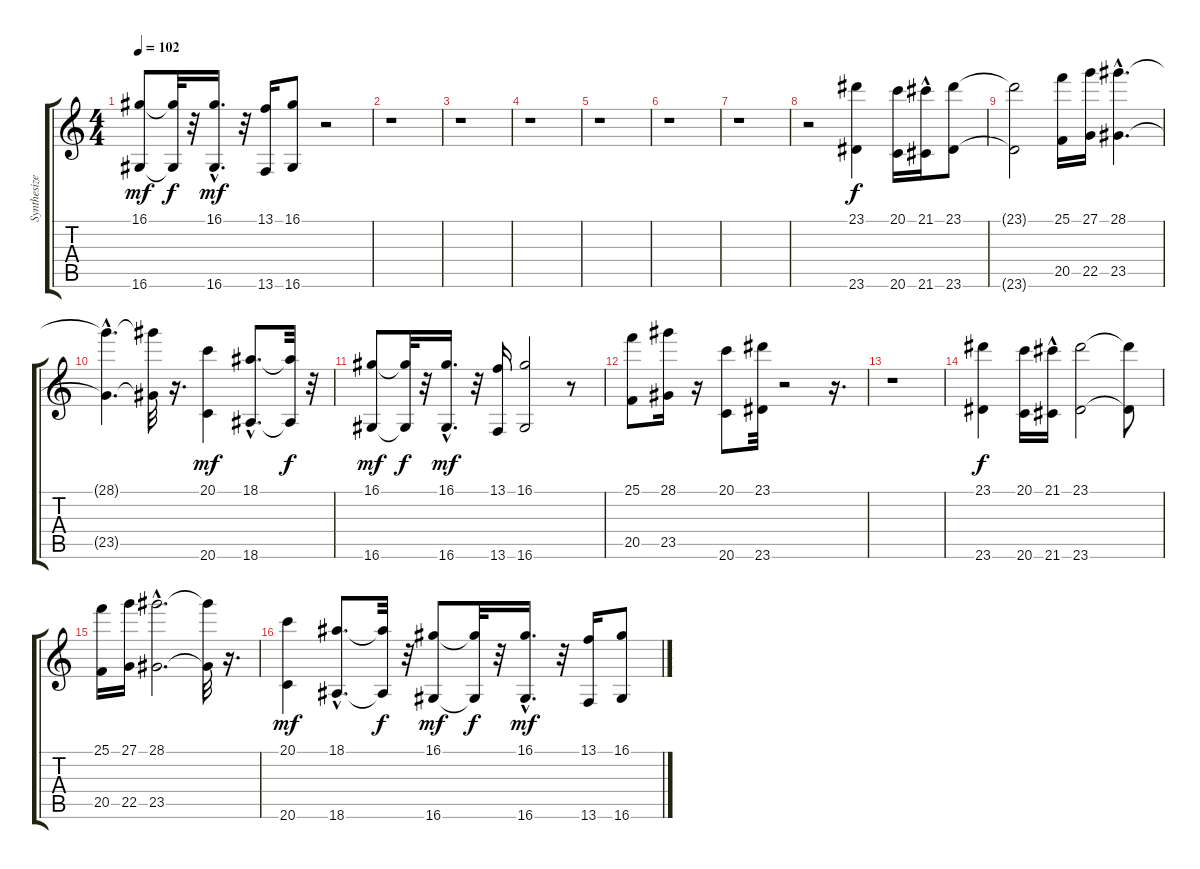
\track ("Synthesizer" "Synthesize") {instrument stringensemble1}
\staff {score tabs}
\tuning (E4 B3 G3 D3 A2 E2) {hide}
\ts (4 4)
\tempo 102
\clef g2
\ks c
(16.1 16.6).8{dy mf} (16.1{t} 16.6{t}).32{dy f} r.32 (16.1 16.6{hac}).16{d dy mf} r.32 (13.1 13.6).16 (16.1 16.6).8 r.2 |
r.1 |
r.1 |
r.1 |
r.1 |
r.1 |
r.1 |
r.2 (23.1 23.6).4{dy f} (20.1 20.6).16 (21.1 21.6{hac}).16 (23.1 23.6).8 |
(23.1{t} 23.6{t}).2 (25.1 20.5).16 (27.1 22.5).16 (28.1{hac} 23.5{hac}).4{d} |
(28.1{hac t} 23.5{hac t}).4{d} (28.1{t} 23.5{t}).32 r.16{d} (20.1 20.6).4{dy mf} (18.1{hac} 18.6{hac}).8{d} (18.1{t} 18.6{t}).32{dy f} r.32 |
(16.1 16.6).8{dy mf} (16.1{t} 16.6{t}).32{dy f} r.32 (16.1 16.6{hac}).16{d dy mf} r.32 (13.1 13.6).16 (16.1 16.6).2 r.8 |
(25.1 20.5).8 (28.1 23.5).16 r.16 (20.1 20.6).8 (23.1 23.6).32 r.2 r.16{d} |
r.1 |
(23.1 23.6).4{dy f} (20.1 20.6).16 (21.1 21.6{hac}).16 (23.1 23.6).2 (23.1{t} 23.6{t}).8 |
(25.1 20.5).16 (27.1 22.5).16 (28.1{hac} 23.5{hac}).2{d} (28.1{t} 23.5{t}).32 r.16{d} |
(20.1 20.6).4{dy mf} (18.1{hac} 18.6{hac}).8{d} (18.1{t} 18.6{t}).32{dy f} r.32 (16.1 16.6).8{dy mf} (16.1{t} 16.6{t}).32{dy f} r.32 (16.1 16.6{hac}).16{d dy mf} r.32 (13.1 13.6).16 (16.1 16.6).8
